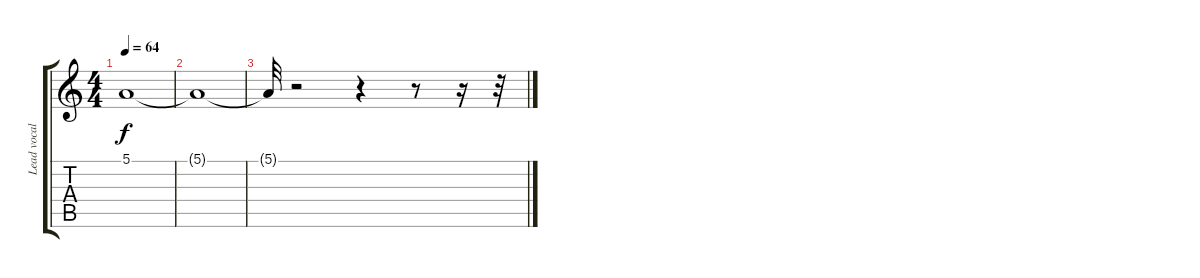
\track ("Lead vocal" "Lead vocal") {instrument flute}
\staff {score tabs}
\tuning (E4 B3 G3 D3 A2 E2) {hide}
\ts (4 4)
\tempo 64
\clef g2
\ks c
5.1{t}.1{dy f} |
5.1{t}.1 |
5.1{t}.32 r.2 r.4 r.8 r.16 r.32
